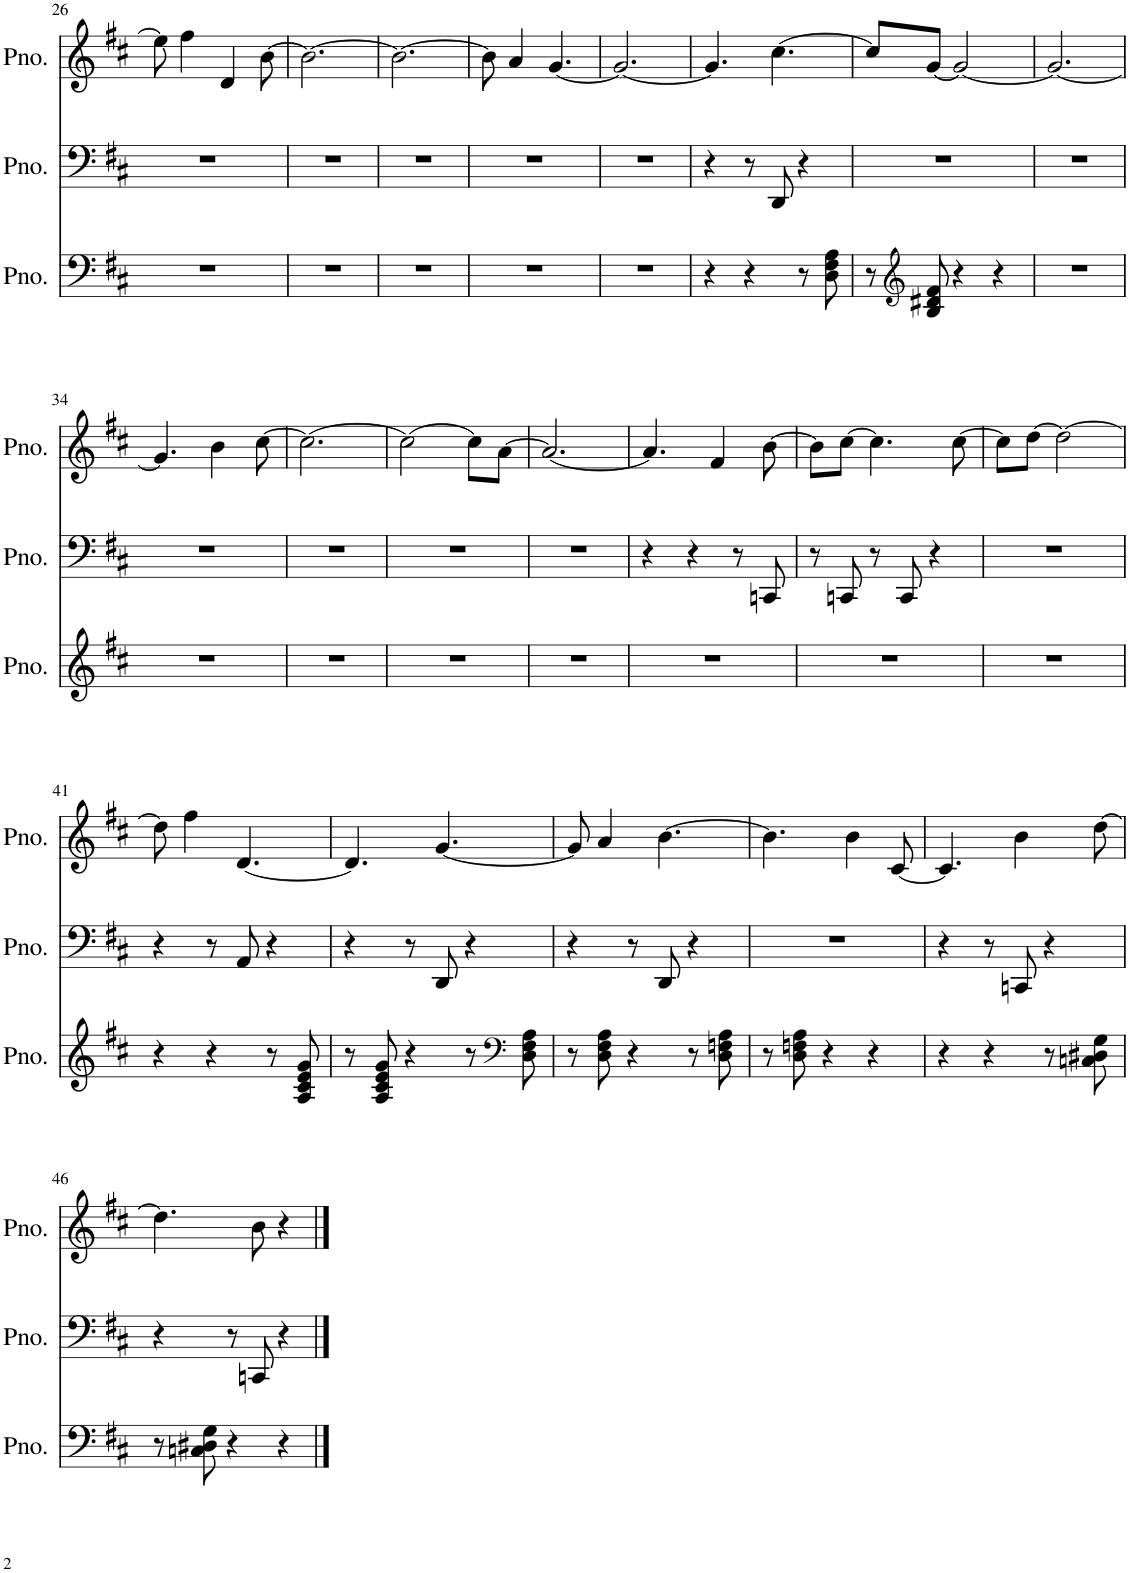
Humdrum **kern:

**kern	**kern	**kern
*part3	*part2	*part1
*staff3	*staff2	*staff1
*I"Piano	*I"Piano	*I"Piano
*I'Pno.	*I'Pno.	*I'Pno.
!!LO:PB:g=z
*clefF4	*clefF4	*clefG2
*k[f#c#]	*k[f#c#]	*k[f#c#]
*M3/4	*M3/4	*M3/4
=26	=26	=26
2.r	2.r	8ee\]
.	.	4ff#\
.	.	4d/
.	.	[8b\
=27	=27	=27
2.r	2.r	2.b\_
=28	=28	=28
2.r	2.r	2.b\_
=29	=29	=29
2.r	2.r	8b\]
.	.	4a/
.	.	[4.g/
=30	=30	=30
2.r	2.r	2.g/_
=31	=31	=31
4r	4r	4.g/]
4r	8r	.
.	8DD/	[4.cc#\
8r	4r	.
8D\ 8F#\ 8A\	.	.
=32	=32	=32
8r	2.r	8cc#/L]
*clefG2	*	*
8B/ 8d#X/ 8f#/	.	[8g/J
4r	.	2g/_
4r	.	.
=33	=33	=33
2.r	2.r	2.g/_
!!LO:LB:g=z
=34	=34	=34
2.r	2.r	4.g/]
.	.	4b\
.	.	[8cc#\
=35	=35	=35
2.r	2.r	2.cc#\_
=36	=36	=36
2.r	2.r	2cc#\_
.	.	8cc#\L]
.	.	[8a\J
=37	=37	=37
2.r	2.r	2.a/_
=38	=38	=38
2.r	4r	4.a/]
.	4r	.
.	.	4f#/
.	8r	.
.	8CCn/	[8b\
=39	=39	=39
2.r	8r	8b\L]
.	8CCn/	[8cc#\J
.	8r	4.cc#\]
.	8CC/	.
.	4r	.
.	.	[8cc#\
=40	=40	=40
2.r	2.r	8cc#\L]
.	.	[8dd\J
.	.	2dd\_
!!LO:LB:g=z
=41	=41	=41
4r	4r	8dd\]
.	.	4ff#\
4r	8r	.
.	8AA/	[4.d/
8r	4r	.
8A/ 8c#/ 8e/ 8g/	.	.
=42	=42	=42
8r	4r	4.d/]
8A/ 8c#/ 8e/ 8g/	.	.
4r	8r	.
.	8DD/	[4.g/
8r	4r	.
*clefF4	*	*
8D\ 8F#\ 8A\	.	.
=43	=43	=43
8r	4r	8g/]
8D\ 8F#\ 8A\	.	4a/
4r	8r	.
.	8DD/	[4.b\
8r	4r	.
8D\ 8Fn\ 8A\	.	.
=44	=44	=44
8r	2.r	4.b\]
8D\ 8Fn\ 8A\	.	.
4r	.	.
.	.	4b\
4r	.	.
.	.	[8c#/
=45	=45	=45
4r	4r	4.c#/]
4r	8r	.
.	8CCn/	4b\
8r	4r	.
8Cn\ 8D#X\ 8G\	.	[8dd\
!!LO:LB:g=z
=46	=46	=46
8r	4r	4.dd\]
8Cn\ 8D#X\ 8G\	.	.
4r	8r	.
.	8CCn/	8b\
4r	4r	4r
==	==	==
*-	*-	*-
